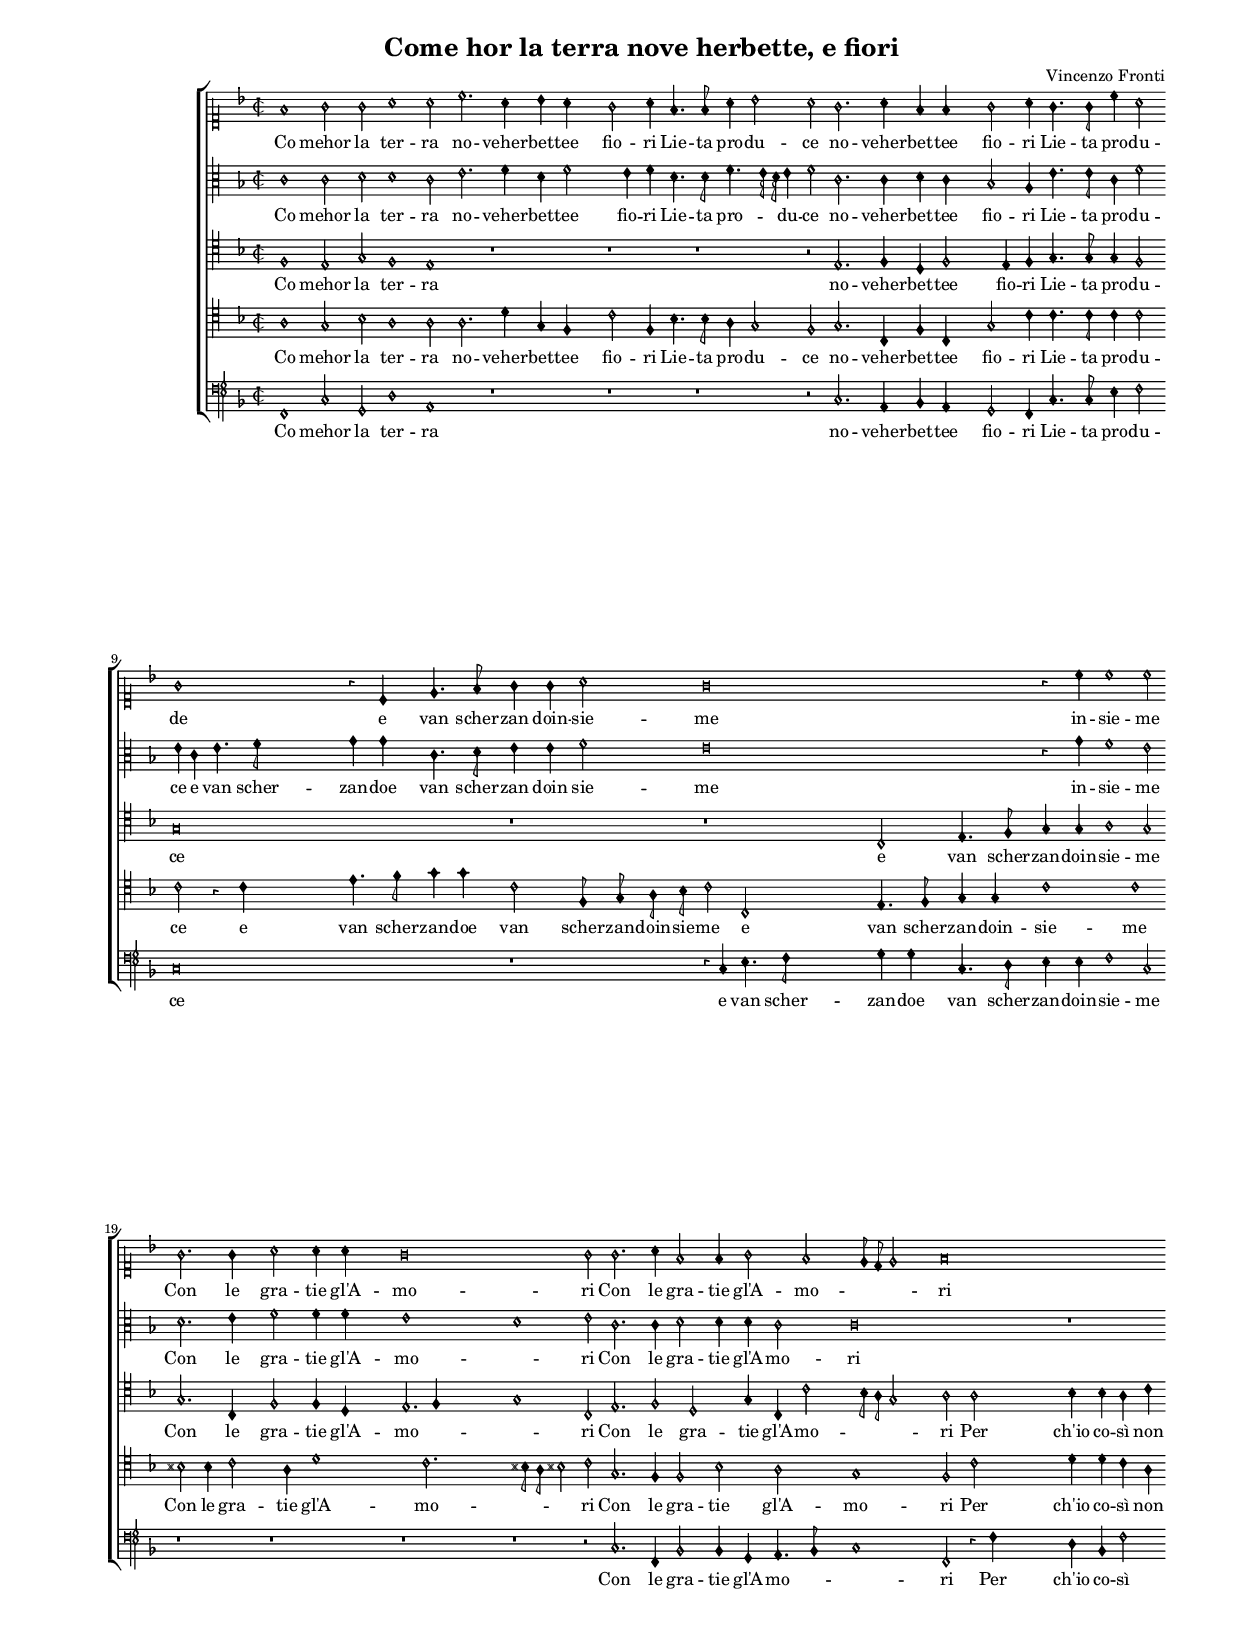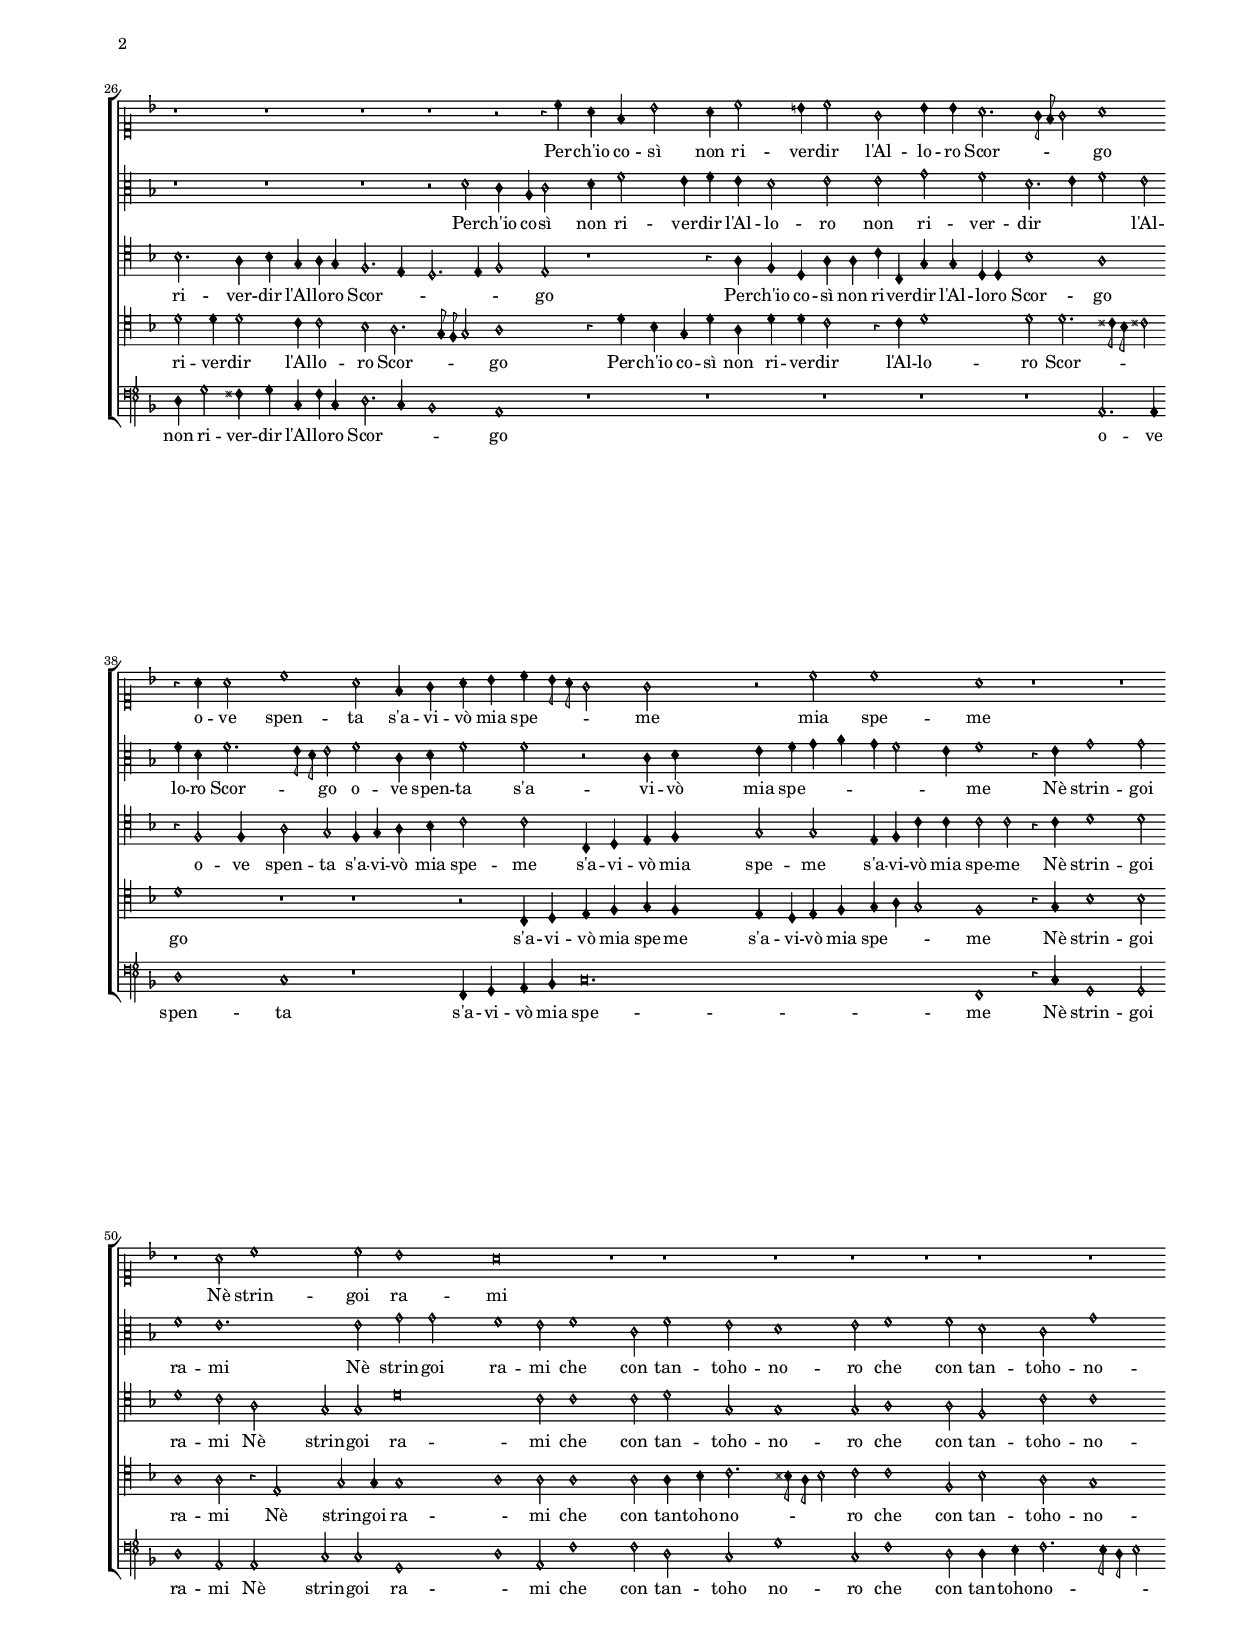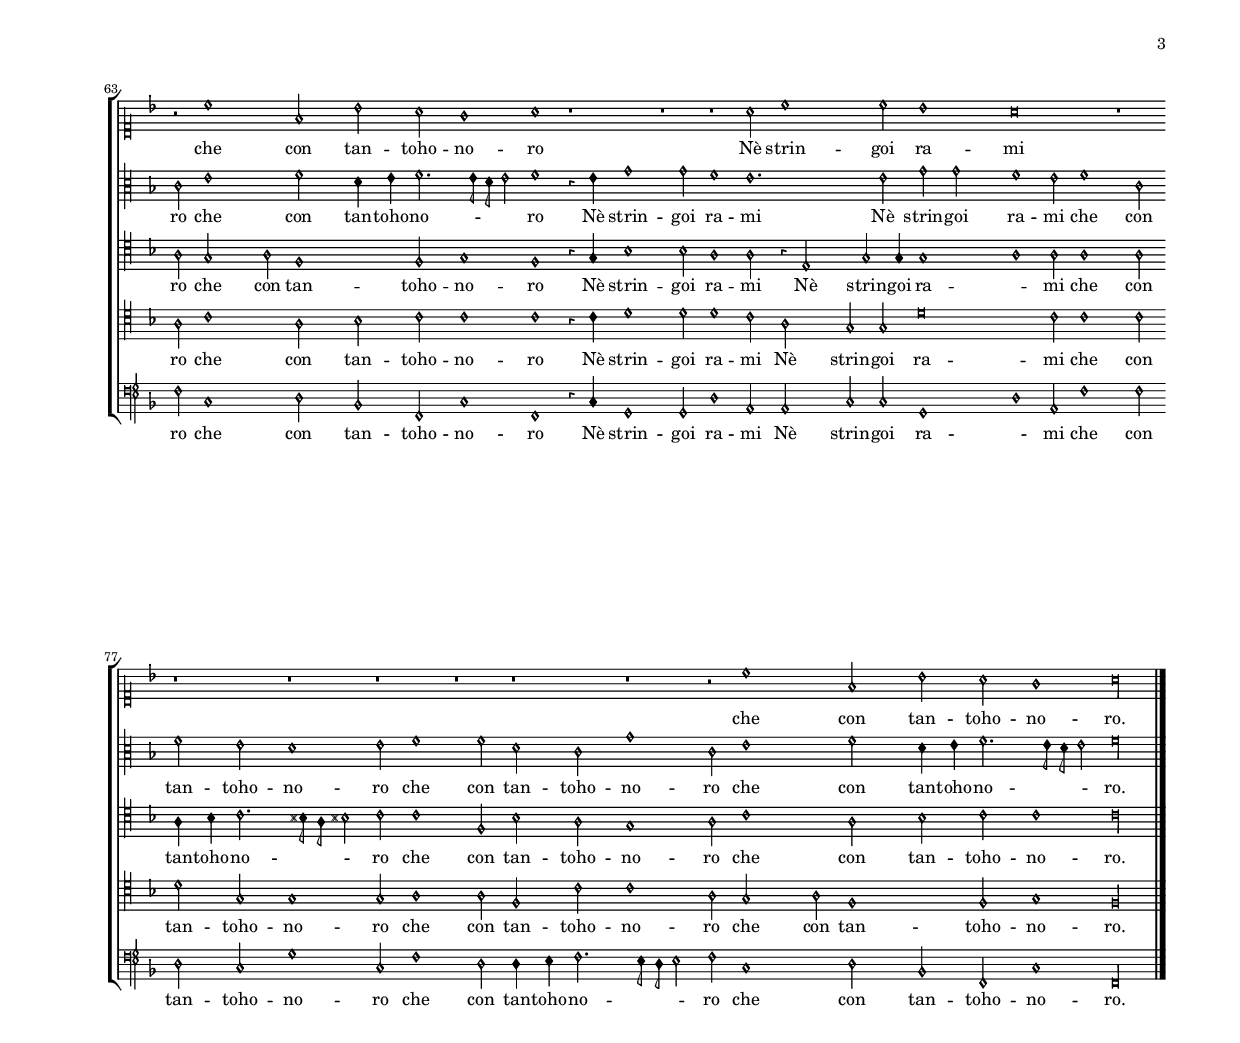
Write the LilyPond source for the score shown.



\version "2.12.0"






#(set-default-paper-size "a4")



\paper {

 top-system-spacing #'basic-distance = #10
  system-system-spacing #'basic-distance = #35
  last-bottom-spacing #'basic-distance = #10 

  line-width    = 177.348\mm

  left-margin   = 19.9965\mm

  top-margin    = 12.656\mm

  bottom-margin = 12.656\mm

  %%indent = 0 \mm
 
  %%set to ##t if your score is less than one page:
 
  ragged-last-bottom = ##t 
  ragged-bottom = ##f
 
  %% system-separator-markup = \slashSeparator 
  
}




\header {

    title = "Come hor la terra nove herbette, e fiori"

    composer = "Vincenzo Fronti"
    
}





AvoiceAA = \relative c'{

\set Score.defaultBarType = "empty"
 \override Staff.TimeSignature #'style = #'mensural
\override Staff.Accidental #'glyph-name-alist = #alteration-mensural-glyph-name-alist
\override Stem #'flag-style = #'mensural
\override Stem #'thickness = #1.0
   \override Voice.NoteHead #'style = #'petrucci
\override Voice.Rest #'style = #'neomensural
\override Score.SpacingSpanner #'spacing-increment = #1.0 % tight spacing     
%% esto se usa para omitir el corchete   override Score.SystemStartBracket #'transparent = ##t
       \clef "petrucci-c1"
 
 
    \key f \major 
    
 
    \time 2/2 

\autoBeamOff

    f1      | % 1
 
   g2 g      | % 2
 
   a1      | % 3
 
\cadenzaOn
   a2 c2.  
\cadenzaOff  | % 4
  
\cadenzaOn
  s4 a bes a  s4 
  \cadenzaOff
          | % 5
  
\cadenzaOn
  g2 a4 f4.  
   \cadenzaOff
              | % 6
 
\set Score.currentBarNumber = #7
   s8 f a4 bes2      | % 7
 
\cadenzaOn
   a g2. 
   \cadenzaOff
          | % 8

\cadenzaOn
    s4 a f f  s4 
   \cadenzaOff
         | % 9
 
\cadenzaOn
   g2 a4 g4. 
     \cadenzaOff
         | % 10
  
  s8 g c4 a2      | % 11
 
 \cadenzaOn
   g1 s1
   \cadenzaOff
              | % 12

\set Score.currentBarNumber = #13
    r4 c, e4. f8      | % 13
 
   g4 g a2      | % 14
 
 \cadenzaOn
   g\breve    
 \cadenzaOff
           | % 15
 
   s1      | % 16

\cadenzaOn
    r4 c c1 
   \cadenzaOff
            | % 17
 
   s2 c          | % 18
 
\set Score.currentBarNumber = #19
\cadenzaOn
   g2. g4  s4 
    \cadenzaOff
        | % 19
 
\cadenzaOn
   a2 a4 a  s2 
   \cadenzaOff
         | % 20
 
 \cadenzaOn
   g\breve    
     \cadenzaOff
        | % 21
 
   s1      | % 22

\cadenzaOn
    g2 g2. 
   \cadenzaOff
          | % 23
 
\cadenzaOn
   s4 a f2  s4 
 \cadenzaOff
               | % 24
 
\set Score.currentBarNumber = #25
\cadenzaOn
   f4 g2 f2  
   \cadenzaOff
         | % 25
 
 \cadenzaOn
   s4 e8 d e2  s1  
 \cadenzaOff
          | % 26
 
 \cadenzaOn
  f\breve  
  \cadenzaOff
        | % 27
 
   s1      | % 28
 
\cadenzaOn
   r1 s4 
  \cadenzaOff
         | % 
   r1     | % 30 
\set Score.currentBarNumber = #31
\cadenzaOn
   r1 s4 
 \cadenzaOff
        | % 31 
   r1 | % 32
   r2 r4 c'      | % 33
 
   a f bes2      | % 34
 
   a4 c2 b4      | % 35
 
   c2 g          | % 36
 
\set Score.currentBarNumber = #37
\cadenzaOn
   bes4 bes a2. 
 \cadenzaOff
           | % 37
  
\cadenzaOn
  s4 g8 f g2   s4 
  \cadenzaOff
          | % 38
    a1      | % 39
 
\cadenzaOn
   r4 a a2  s4 
   \cadenzaOff
          | % 40
  
  c1      | % 41
 
   a2 f4 g          | % 42

\set Score.currentBarNumber = #43
    a bes c bes8 a      | % 43
 
 \cadenzaOn
   g2 g   s1 s1 
  \cadenzaOff
          | % 44
 
   r2 c      | % 45
 
   c1      | % 46
 
   a      | % 47
  
\cadenzaOn
  r1  s2 
   \cadenzaOff
          | % 
 
\set Score.currentBarNumber = #49
  r1 | % 49 
  r1 | % 50
\cadenzaOn
   a2 c1  
   \cadenzaOff
         | % 51
 
   s2 c      | % 52
 
 \cadenzaOn
   bes1  s1
   \cadenzaOff
       | % 53
 
 \cadenzaOn
   a\breve   
   \cadenzaOff
       | % 54
 
\cadenzaOn
   s1  s2 
    \cadenzaOff
             | % 55
 
\set Score.currentBarNumber = #56
   r1  | % 

\cadenzaOn
   r1 s4 
  \cadenzaOff
        | % 57 
   r1 | % 58 
\cadenzaOn
   r1 s2 
 \cadenzaOff
        | % 59 
   r1 | % 60 
\cadenzaOn
   r1 s4 
 \cadenzaOff
        | % 61 
   r1     | % 62
\set Score.currentBarNumber = #63
\cadenzaOn
    r2 c1 
    \cadenzaOff
         | % 63
  
\cadenzaOn
  s2 f, s2 
     \cadenzaOff
          | % 64
 
\cadenzaOn
   bes a  s4 
    \cadenzaOff
         | % 65
 
   g1      | % 66
 
   a      | % 67
  
\cadenzaOn
  r1  s2 
   \cadenzaOff
        | % 
  r1     | % 69 
\set Score.currentBarNumber = #70
  r1 | % 70
\cadenzaOn
   a2 c1  
     \cadenzaOff
        | % 71
 
   s2 c      | % 72
  
  \cadenzaOn
  bes1   s1
  \cadenzaOff
         | % 73
 
 \cadenzaOn
   a\breve  
  \cadenzaOff
        | % 74
  
\cadenzaOn
  s1  s2 
 \cadenzaOff
               | % 75
 
\set Score.currentBarNumber = #76
   r1  | % 

\cadenzaOn
   r1 s4 
 \cadenzaOff
        | % 77 
   r1 | % 78 
\cadenzaOn
   r1 s2 
 \cadenzaOff
        | % 79 
   r1 | % 80 
\cadenzaOn
   r1 s4 
 \cadenzaOff
             | % 81 
\set Score.currentBarNumber = #82
   r1 | % 82
\cadenzaOn
    r2 c1  
   \cadenzaOff
         | % 83

\cadenzaOn
    s2 f,  s2 
   \cadenzaOff
         | % 84
 
\cadenzaOn
   bes a  s4 
    \cadenzaOff
         | % 85
 
   g1     | % 86
 
   a\longa    \bar  "|." 
\override Staff.BarLine #'transparent = ##f

}% end of last bar in partorvoice

 






AvoiceBA = \relative c{

  \override Staff.TimeSignature #'style = #'mensural
\override Staff.Accidental #'glyph-name-alist = #alteration-mensural-glyph-name-alist
\override Stem #'flag-style = #'mensural
\override Stem #'thickness = #1.0
   \override Voice.NoteHead #'style = #'petrucci
\override Voice.Rest #'style = #'neomensural  
\override Score.SpacingSpanner #'spacing-increment = #1.0 % tight spacing     
  \clef "petrucci-c3"
 
    \key f \major 
    
 
    \time 2/2 
\autoBeamOff


    c'1      | % 1
 
   c2 d      | % 2
  
  d1      | % 3
  
\cadenzaOn
  c2 e2.   
\cadenzaOff
   | % 4
 
\cadenzaOn
   s4 f d f2  
  \cadenzaOff
          | % 5
 
\cadenzaOn
   s4 e f d4. 
    \cadenzaOff
         | % 6
 
   s8 d f4. e16 d e4      | % 7
 
\cadenzaOn
   f2 c2.  
    \cadenzaOff
        | % 8
  
\cadenzaOn
  s4 c d c  s4 
   \cadenzaOff
         | % 9
 
\cadenzaOn
   bes2 a4 e'4.
      \cadenzaOff
         | % 10
 
   s8 e c4 f2      | % 11
 
 \cadenzaOn
   e4 c e4. f8  s1 
  \cadenzaOff
         | % 12
 
   g4 g c,4. d8      | % 13

    e4 e f2      | % 14
 
 \cadenzaOn
   e\breve    
    \cadenzaOff
        | % 15
 
   s1      | % 16

\cadenzaOn
    r4 g f1 
     \cadenzaOff
           | % 17
 
   s2 e      | % 18
 
\cadenzaOn
   d2. e4 s4 
      \cadenzaOff
        | % 19
 
\cadenzaOn
   f2 f4 f   s2 
  \cadenzaOff
         | % 20
 
 \cadenzaOn
      e1 s1
    \cadenzaOff
         | % 21
     d      | % 22
  
\cadenzaOn
  e2 c2.  
    \cadenzaOff
        | % 23
 
\cadenzaOn
   s4 c d2  s4 
    \cadenzaOff
         | % 24

\cadenzaOn
    d4 d c2  s4 
  \cadenzaOff
           | % 25

\cadenzaOn
    c\breve   
  \cadenzaOff
          | % 26
  
  \cadenzaOn
  s1 s1   
\cadenzaOff
          | % 27

    r1  | %
\cadenzaOn
    r1 s4 
 \cadenzaOff
         | % 29 
    r1 | % 30 
\cadenzaOn
    r1 s4 
 \cadenzaOff
        | % 31
 
    r2 d      | % 32
 
   c4 a c2      | % 33
 
   d4 f2 e4      | % 34
 
   f e d2      | % 35
 
   e e      | % 36
 
\cadenzaOn
   g f  s4 
  \cadenzaOff
          | % 37
  
\cadenzaOn
  d2. e4   s4 
   \cadenzaOff
         | % 38

    f2 e      | % 39
 
\cadenzaOn
   f4 d f2.  
    \cadenzaOff
          | % 40
 
   s4 e8 d e2      | % 41
 
   f c4 d      | % 42

    f2 f      | % 43
 
 \cadenzaOn
   r c4 d   s1 s1
   \cadenzaOff
         | % 44
 
   e4 f g a      | % 45
 
   g f2 e4      | % 46

    f1      | % 47
 
\cadenzaOn
   r4 e g1  
    \cadenzaOff
           | % 48
 
   s2 g      | % 49
 
   f1      | % 50
 
\cadenzaOn
   e1. 
     \cadenzaOff
          | % 51
 
   s2 e      | % 52

\cadenzaOn
   g g   s1 
  \cadenzaOff
         | % 53

\cadenzaOn
    f1 s1
   \cadenzaOff
         | % 54
 
\cadenzaOn
   e2 f1  
    \cadenzaOff
          | % 55
 
   s2 c      | % 56
 
\cadenzaOn
   f e  s4 
    \cadenzaOff
           | % 57
 
   d1      | % 58
 
\cadenzaOn
   e2 f1  
    \cadenzaOff
          | % 59
 
   s2 f      | % 60
 
\cadenzaOn
   d c  s4 
    \cadenzaOff
          | % 61
 
   g'1      | % 62
 
\cadenzaOn
   c,2 e1  
   \cadenzaOff
         | % 63

\cadenzaOn
    s2 f   s2 
    \cadenzaOff
         | % 64
 
\cadenzaOn
   d4 e f2.  
     \cadenzaOff
         | % 65
 
   s4 e8 d e2      | % 66

    f1      | % 67
 
\cadenzaOn
   r4 e g1  
    \cadenzaOff
         | % 68

    s2 g      | % 69
 
   f1      | % 70
 
\cadenzaOn
   e1. 
     \cadenzaOff
          | % 71
 
   s2 e      | % 72
 
 \cadenzaOn
   g g s1
  \cadenzaOff
          | % 73
 
 \cadenzaOn
   f1   s1
   \cadenzaOff
       | % 74
 
\cadenzaOn
   e2 f1  
    \cadenzaOff
          | % 75
 
   s2 c      | % 76
 
\cadenzaOn
   f e  s4 
      \cadenzaOff
         | % 77
 
   d1      | % 78

\cadenzaOn
    e2 f1  
     \cadenzaOff
         | % 79
 
   s2 f      | % 80
 
\cadenzaOn
   d c   s4 
     \cadenzaOff
         | % 81
 
   g'1      | % 82
 
\cadenzaOn
   c,2 e1  
   \cadenzaOff
          | % 83
 
\cadenzaOn
   s2 f   s2 
   \cadenzaOff
          | % 84
 
\cadenzaOn
   d4 e f2.  
     \cadenzaOff
        | % 85

    s4 e8 d e2    | % 86
 
   f\longa  \bar   "|." 
\override Staff.BarLine #'transparent = ##f
}% end of last bar in partorvoice

 





AvoiceCA = \relative c{

\override Staff.TimeSignature #'style = #'mensural
\override Staff.Accidental #'glyph-name-alist = #alteration-mensural-glyph-name-alist
\override Stem #'flag-style = #'mensural
\override Stem #'thickness = #1.0
   \override Voice.NoteHead #'style = #'petrucci
\override Voice.Rest #'style = #'neomensural
\override Score.SpacingSpanner #'spacing-increment = #1.0 % tight spacing     
    \clef "petrucci-c4"
     
 
    \key f \major 
    
 
    \time 2/2 
\autoBeamOff

    f1      | % 1
 
   e2 g      | % 2
 
   f1      | % 3

\cadenzaOn
    e   s4 
\cadenzaOff  | % 4
  
\cadenzaOn
  r1 s4 
\cadenzaOff
         | % 
 
\cadenzaOn
  r1 s8 
\cadenzaOff
        | % 6 
  r1 | % 7
\cadenzaOn
   r2 e2.  
  \cadenzaOff
         | % 8

\cadenzaOn
    s4 f d f2 
   \cadenzaOff
          | % 9
  
\cadenzaOn
  s4 e f g4.  
    \cadenzaOff
         | % 10
 
   s8 g g4 f2      | % 11
   
   \cadenzaOn
    g\breve   
  \cadenzaOff
          | % 12
 
   s1      | % 13
 
   r1  | % 

\cadenzaOn
   r1 s1
 \cadenzaOff
          | % 15
    
   c,2 e4. f8      | % 16

\cadenzaOn
    g4 g a1 
    \cadenzaOff
            | % 17
 
   s2 g      | % 18
 
\cadenzaOn
   g2. c,4  s4 
    \cadenzaOff
          | % 19

\cadenzaOn
    f2 f4 d  s2 
     \cadenzaOff
          | % 20
 
 \cadenzaOn
   e2. f4   s1
   \cadenzaOff
       | % 21
 
   g1      | % 22
 
\cadenzaOn
   c,2 e2. 
    \cadenzaOff
           | % 23

\cadenzaOn
    s4 f2 d2  
    \cadenzaOff
         | % 24
 
\cadenzaOn
   s4 g c, c'2  
    \cadenzaOff
         | % 25
 
 \cadenzaOn
   s4 bes8 a g2  s1  
   \cadenzaOff
        | % 26
 
 \cadenzaOn
   a2 a   s1
   \cadenzaOff
        | % 27
 
   bes4 bes a c      | % 28
 
\cadenzaOn
   bes2. a4  s4 
    \cadenzaOff
         | % 29
 
   bes g a g      | % 30
 
\cadenzaOn
   f2. e4   s4 
    \cadenzaOff
         | % 31

    d2. e4      | % 32
 
   f2 e      | % 33
 
   r1  | % 
 
   r4 a f d      | % 35
 
   a' a c c,      | % 36
 
\cadenzaOn
   g' g d d  s4 
   \cadenzaOff
          | % 37
 
\cadenzaOn
   bes'1  s4 
   \cadenzaOff
         | % 38

    a1      | % 39
 
\cadenzaOn
   r4 f2 f4   s4 
  \cadenzaOff
          | % 40
  
  a2 g      | % 41
 
   f4 g a bes      | % 42

    c2 c      | % 43
 
 \cadenzaOn
   c,4 d e f    s1 s1
     \cadenzaOff
       | % 44
 
   g2 g      | % 45
 
   e4 f c' c      | % 46
 
   c2 c      | % 47
 
\cadenzaOn
   r4 c d1   
   \cadenzaOff
          | % 48

    s2 d      | % 49

    d1      | % 50
 
\cadenzaOn
   c2 a  s2 
   \cadenzaOff
          | % 51
 
   g g      | % 52

\cadenzaOn
    d'\breve   
 \cadenzaOff
           | % 53

\cadenzaOn
    s1    s1
  \cadenzaOff
         | % 54
 
\cadenzaOn
   c2 c1 
    \cadenzaOff
          | % 55
 
   s2 c      | % 56
 
\cadenzaOn
   d g, s4 
    \cadenzaOff
          | % 57
 
   g1      | % 58
 
\cadenzaOn
   g2 a1  
    \cadenzaOff
          | % 59

    s2 a      | % 60
 
\cadenzaOn
   f c' s4 
     \cadenzaOff
          | % 61
 
   c1      | % 62
 
\cadenzaOn
   a2 g  s2 
      \cadenzaOff
         | % 63
 
\cadenzaOn
   a f1  
     \cadenzaOff
         | % 64
 
\cadenzaOn
   s2 f  s4 
       \cadenzaOff
        | % 65

    g1      | % 66
 
   f      | % 67
 
\cadenzaOn
   r4 g bes1  
    \cadenzaOff
         | % 68
 
   s2 bes      | % 69
 
   a1      | % 70
 
\cadenzaOn
   a2 r4 e2 s4 
      \cadenzaOff
         | % 71

    s4 g2 g4      | % 72
 
   \cadenzaOn
    g1 s1
     \cadenzaOff
        | % 73
   
   \cadenzaOn
   a s1
  \cadenzaOff
         | % 74
 
\cadenzaOn
   a2 a1  
   \cadenzaOff
           | % 75
 
   s2 a      | % 76
 
\cadenzaOn
   a4 bes c2.  
   \cadenzaOff
          | % 77
 
   s4 bis8 a bis!2      | % 78
 
\cadenzaOn
   c c1 
     \cadenzaOff
         | % 79

    s2 f,      | % 80
 
\cadenzaOn
   bes a  s4 
    \cadenzaOff
         | % 81
 
   g1      | % 82
 
\cadenzaOn
   a2 c1 
     \cadenzaOff
         | % 83
  
\cadenzaOn
  s2 a   s2 
   \cadenzaOff
          | % 84
  
\cadenzaOn
  bes c  s4 
    \cadenzaOff
         | % 85
 
   c1    | % 86
 
   c\longa   \bar   "|." 
\override Staff.BarLine #'transparent = ##f
}% end of last bar in partorvoice

 





AvoiceDA = \relative c{

   \override Staff.TimeSignature #'style = #'mensural
\override Staff.Accidental #'glyph-name-alist = #alteration-mensural-glyph-name-alist
\override Stem #'flag-style = #'mensural
\override Stem #'thickness = #1.0
   \override Voice.NoteHead #'style = #'petrucci
\override Voice.Rest #'style = #'neomensural
\override Score.SpacingSpanner #'spacing-increment = #1.0 % tight spacing     
    \clef "petrucci-c4"

 
    \key f \major 
    

    \time 2/2 
\autoBeamOff


    a'1      | % 1
 
   g2 bes      | % 2
 
   a1      | % 3
 
\cadenzaOn
   a2 a2. 
\cadenzaOff
       | % 4
 
\cadenzaOn
   s4 d g, f  s4 
 \cadenzaOff
           | % 5
 
\cadenzaOn
   c'2 f,4 bes4.  
  \cadenzaOff
          | % 6
 
   s8 bes a4 g2      | % 7
 
\cadenzaOn
   f g2. 
     \cadenzaOff
         | % 8
 
\cadenzaOn
   s4 c, f c  s4 
     \cadenzaOff
          | % 9
 
\cadenzaOn
   g'2 c4 c4. 
    \cadenzaOff
         | % 10
 
   s8 c c4 c2      | % 11

\cadenzaOn
    c r4 c  s1   
     \cadenzaOff
       | % 12
 
   e4. f8 g4 g      | % 13

    c,2 f,8 g a bes      | % 14
 
   \cadenzaOn
   c2 c,  s1
    \cadenzaOff
       | % 15
 
   e4. f8 g4 g      | % 16
 
\cadenzaOn
   c1  s2  
   \cadenzaOff
         | % 17

    c1      | % 18
 
\cadenzaOn
   bis2 bis4 c2  
   \cadenzaOff
         | % 19
 
\cadenzaOn
   s4 a d1 
    \cadenzaOff
         | % 20
 
 \cadenzaOn
   s2 c2. s2.    
   \cadenzaOff
         | % 21
  
  s4 bis!8 a bis!2      | % 22

\cadenzaOn
    c g2.  
    \cadenzaOff
         | % 23
 
\cadenzaOn
   s4 f f2 s4  
  \cadenzaOff
         | % 24
  
\cadenzaOn
  bes2 a  s4 
  \cadenzaOff
           | % 25

\cadenzaOn
    g1  s1   
     \cadenzaOff
       | % 26

\cadenzaOn
   f2 c'   s1 
    \cadenzaOff
       | % 27
 
   d4 d c a      | % 28
 
\cadenzaOn
   d2 d4 d2  
   \cadenzaOff
          | % 29

    s4 c c2      | % 30

\cadenzaOn
    bes a2.  
  \cadenzaOff
           | % 31
 
   s4 g8 f g2      | % 32
 
   a1      | % 33
 
   r4 d bes g      | % 34
 
   d' a d d      | % 35
 
   c2 r4 c      | % 36
 
\cadenzaOn
   d1  s4 
    \cadenzaOff
         | % 37
 
\cadenzaOn
   d2 d2. 
    \cadenzaOff
           | % 38
 
   s4 cis8  bes cis!2      | % 39
 
\cadenzaOn
   d1  s4 
     \cadenzaOff
        | % 40

    r1  | % 
 
    r1 | % 42
   r2 c,4 d      | % 43
 
 \cadenzaOn
   e f g f  s1  s1
   \cadenzaOff
         | % 44
 
   e4 d e f      | % 45
 
   g a g2      | % 46
 
   f1      | % 47
 
\cadenzaOn
   r4 g bes1  
   \cadenzaOff
          | % 48
 
   s2 bes      | % 49
 
   a1      | % 50
 
\cadenzaOn
   a2 r4 e2 s4 
     \cadenzaOff
          | % 51

    s4 g2 g4      | % 52
 
 \cadenzaOn
    g1 s1
     \cadenzaOff
       | % 53
  
  \cadenzaOn
  a1  s1
   \cadenzaOff
       | % 54

\cadenzaOn
    a2 a1   
    \cadenzaOff
          | % 55
 
   s2 a      | % 56
 
\cadenzaOn
   a4 bes c2. 
     \cadenzaOff
          | % 57
 
   s4 bis8 a bis2      | % 58
 
\cadenzaOn
   c c1  
   \cadenzaOff
           | % 59
 
   s2 f,      | % 60
 
\cadenzaOn
   bes a  s4 
   \cadenzaOff
          | % 61
 
   g1      | % 62
 
\cadenzaOn
   a2 c1   
   \cadenzaOff
        | % 63

\cadenzaOn
    s2 a  s2 
  \cadenzaOff
           | % 64

\cadenzaOn
    bes c s4 
   \cadenzaOff
           | % 65
 
   c1      | % 66

    c      | % 67
 
\cadenzaOn
   r4 c d1  
   \cadenzaOff
          | % 68
 
   s2 d      | % 69
 
   d1      | % 70
 
\cadenzaOn
   c2 a  s2 
    \cadenzaOff
          | % 71
 
   g g      | % 72
 
 \cadenzaOn
   d'\breve  
    \cadenzaOff
       | % 73
 
 \cadenzaOn
   s1  s1   
  \cadenzaOff
         | % 74
 
\cadenzaOn
   c2 c1  
   \cadenzaOff
         | % 75
 
   s2 c      | % 76
 
\cadenzaOn
   d g,  s4 
     \cadenzaOff
          | % 77
 
   g1      | % 78

\cadenzaOn
    g2 a1  
    \cadenzaOff
          | % 79

    s2 a      | % 80
 
\cadenzaOn
   f c' s4 
    \cadenzaOff
           | % 81
 
   c1      | % 82
 
\cadenzaOn
   a2 g   s2 
  \cadenzaOff
           | % 83
 
\cadenzaOn
   a f1  
    \cadenzaOff
         | % 84
 
\cadenzaOn
   s2 f  s4 
    \cadenzaOff
         | % 85
 
   g1    | % 86
 
   f\longa   \bar   "|." 
\override Staff.BarLine #'transparent = ##f
}% end of last bar in partorvoice

 





AvoiceEA = \relative c{

     \override Staff.TimeSignature #'style = #'mensural
\override Staff.Accidental #'glyph-name-alist = #alteration-mensural-glyph-name-alist
\override Stem #'flag-style = #'mensural
\override Stem #'thickness = #1.0
   \override Voice.NoteHead #'style = #'petrucci
\override Voice.Rest #'style = #'neomensural
\override Score.SpacingSpanner #'spacing-increment = #1.0 % tight spacing 
      \clef "petrucci-f4"   
 
    \key f \major 
    
 
    \time 2/2 
\autoBeamOff


    f,1      | % 1
  
  c'2 g      | % 2
 
   d'1      | % 3
 
\cadenzaOn
   a  s4 
\cadenzaOff
     | % 4
 
\cadenzaOn
   r1 s4 
 \cadenzaOff
         | % 
 
\cadenzaOn
   r1 s8 
 \cadenzaOff
        | % 6 
   r1 | % 7
\cadenzaOn
   r2 c2.  
   \cadenzaOff
         | % 8
 
\cadenzaOn
   s4 a bes a  s4 
   \cadenzaOff
          | % 9
 
\cadenzaOn
   g2 f4 c'4. 
    \cadenzaOff
          | % 10
 
   s8 c e4 f2      | % 11

\cadenzaOn
    c\breve  
     \cadenzaOff
       | % 12

    s1      | % 13
 
   r1  | % 

\cadenzaOn
    r4 c e4. f8  s1 
   \cadenzaOff
         | % 15

    g4 g c,4. d8      | % 16
 
\cadenzaOn
   e4 e f1  
    \cadenzaOff
           | % 17
  
  s2 c      | % 18
 
\cadenzaOn
   r1 s4 
 \cadenzaOff
        | % 

\cadenzaOn
   r1 s2 
 \cadenzaOff
        | % 20 
 
 \cadenzaOn
 r1 s1
    \cadenzaOff
        | % 21 
  
  r1 | % 22
\cadenzaOn
    r2 c2. 
    \cadenzaOff
         | % 23
 
\cadenzaOn
   s4 f, bes2 s4 
      \cadenzaOff
         | % 24

\cadenzaOn
    bes4 g a4. bes8 s4 
     \cadenzaOff
         | % 25
 
 \cadenzaOn
   c1   s1
    \cadenzaOff
         | % 26
 
 \cadenzaOn
   f,2 r4 f'  s1 
    \cadenzaOff
         | % 27
 
   d4 bes f'2      | % 28

\cadenzaOn
    d4 g2 fis4 s4 
     \cadenzaOff
         | % 29
 
   g c, fis c      | % 30
 
\cadenzaOn
   d2. c4  s4 
    \cadenzaOff
          | % 31
 
   bes1      | % 32
 
   a      | % 33

   r1  | % 
 
   r1 | % 35 
   r1 | % 36 
\cadenzaOn
   r1 s4 
  \cadenzaOff
        | % 37 
\cadenzaOn
   r1 s4 
 \cadenzaOff
        | % 38
   a2. a4      | % 39
 
\cadenzaOn
   d1  s4 
   \cadenzaOff
         | % 40
 
   c1      | % 41
 
   r1  | % 
 
   f,4 g a bes      | % 43

\cadenzaOn
  c\breve.    
 \cadenzaOff
         | % 44
 
   s1      | % 45
  
  s1      | % 46
 
   f,      | % 47
 
\cadenzaOn
   r4 c' g1 
    \cadenzaOff
           | % 48
 
   s2 g      | % 49
 
   d'1      | % 50
 
\cadenzaOn
   a2 a s2 
    \cadenzaOff
           | % 51
 
   c c      | % 52
 
  \cadenzaOn
    g1  s1
   \cadenzaOff
         | % 53
    
    \cadenzaOn
    d'   s1
   \cadenzaOff
         | % 54
 
\cadenzaOn
   a2 f'1  
   \cadenzaOff
         | % 55
 
   s2 f      | % 56
 
\cadenzaOn
   d c  s4 
   \cadenzaOff
           | % 57
 
   g'1      | % 58
 
\cadenzaOn
   c,2 f1  
    \cadenzaOff
          | % 59
  
  s2 d      | % 60
  
 \cadenzaOn
 d4 e f2. 
  \cadenzaOff
            | % 61
 
   s4 e8 d e2      | % 62
 
\cadenzaOn
   f c1  
  \cadenzaOff
            | % 63
 
\cadenzaOn
   s2 d  s2 
     \cadenzaOff
          | % 64
  
\cadenzaOn
  bes f   s4 
     \cadenzaOff
         | % 65
 
   c'1      | % 66
 
   f,      | % 67
 
\cadenzaOn
   r4 c' g1 
   \cadenzaOff
           | % 68
 
   s2 g      | % 69
 
   d'1      | % 70
 
\cadenzaOn
   a2 a  s2 
   \cadenzaOff
          | % 71
 
   c c      | % 72
 
 \cadenzaOn
     g1 s1
   \cadenzaOff
           | % 73
   
   \cadenzaOn
   d'  s1
  \cadenzaOff
         | % 74

\cadenzaOn
    a2 f'1  
    \cadenzaOff
        | % 75
 
   s2 f      | % 76
 
\cadenzaOn
   d c  s4 
     \cadenzaOff
         | % 77
 
   g'1      | % 78
 
\cadenzaOn
   c,2 f1  
    \cadenzaOff
          | % 79
 
   s2 d      | % 80
 
\cadenzaOn
   d4 e f2. 
      \cadenzaOff
         | % 81
 
   s4 e8 d e2      | % 82

 \cadenzaOn
   f c1  
     \cadenzaOff
          | % 83
 
\cadenzaOn
   s2 d  s2 
     \cadenzaOff
          | % 84
 
\cadenzaOn
   bes f  s4 
      \cadenzaOff
         | % 85
 
   c'1     | % 86

    f,\longa   \bar   "|." 
\override Staff.BarLine #'transparent = ##f
}% end of last bar in partorvoice




      ApartAverseA = \lyricmode { 

\set stanza = \skip4 Co  mehor la ter -- ra no --
  veher -- bet -- tee fio -- ri Lie --  ta  pro -- du -- ce no -- veher --
  bet -- tee fio -- ri Lie -- ta pro -- du -- de e van scher -- zan doin
  -- sie --  me       in -- sie -- me Con le gra -- tie  gl'A  -- mo --
  ri  Con       le gra -- tie  gl'A  -- mo -- \skip4 \skip4 \skip4 ri Per --
   ch'io  co --  sì  non ri -- ver -- dir  l'Al  -- lo -- ro Scor --
  \skip4 \skip4 \skip4 go o -- ve spen -- ta  s'a  -- vi --  vò  mia spe --
  \skip4 \skip4 \skip4 me mia spe -- me  Nè  strin -- goi ra -- mi  che      
  con tan -- toho -- no -- ro  Nè  strin -- goi ra -- mi  che       con
  tan -- toho -- no --  ro. 
}
      


ApartBverseA = \lyricmode { 
\set stanza = \skip4 Co  mehor la ter -- ra no --
  veher -- bet --  tee       fio -- ri Lie --  ta  pro -- \skip4 \skip4 du -- ce no
  -- veher -- bet -- tee fio -- ri Lie -- ta pro -- du -- ce e van scher
  -- zan -- doe van scher -- zan doin sie --  me       in -- sie -- me
  Con le gra -- tie  gl'A  -- mo -- \skip4 ri  Con       le gra -- tie
   gl'A  -- mo -- ri Per --  ch'io  co --  sì  non ri -- ver -- dir
   l'Al  -- lo -- ro non ri -- ver --  dir       \skip4 \skip4  l'Al  -- lo
  -- ro Scor -- \skip4 \skip4 go o -- ve spen -- ta  s'a  -- vi --
   vò  mia spe -- \skip4 \skip4 \skip4 \skip4  \skip4  me  Nè  strin -- goi ra
  --  mi        Nè  strin -- goi ra -- mi  che       con tan -- toho --
  no -- ro  che       con tan -- toho -- no -- ro  che       con tan --
  toho -- no -- \skip4 \skip4 \skip4 ro  Nè  strin -- goi ra --  mi        Nè 
  strin -- goi ra -- mi  che       con tan -- toho -- no -- ro  che  
      con tan -- toho -- no -- ro  che       con tan -- toho -- no --
  \skip4 \skip4 \skip4  ro. 
}
      


ApartCverseA = \lyricmode { 
\set stanza = \skip4 Co  mehor la ter -- ra no
  -- veher -- bet --  tee       fio -- ri Lie -- ta pro -- du -- ce e van
  scher -- zan -- doin -- sie -- me Con le gra -- tie  gl'A  -- mo --
  \skip4 \skip4 ri  Con       le gra -- tie  gl'A  -- mo -- \skip4
  \skip4 \skip4 ri Per  ch'io  co --  sì  non ri -- ver -- dir  l'Al  -- lo
  -- ro Scor -- \skip4 \skip4 \skip4 \skip4 go Per --  ch'io  co --
   sì  non ri -- ver -- dir  l'Al  -- lo -- ro Scor -- go o -- ve spen
  -- ta  s'a  -- vi --  vò  mia spe -- me  s'a  -- vi --  vò  mia spe
  -- me  s'a  -- vi --  vò  mia spe -- me  Nè  strin -- goi ra -- mi
   Nè  strin -- goi ra -- mi  che       con tan -- toho -- no -- ro
   che       con tan -- toho -- no -- ro che con tan -- toho -- no --
  ro  Nè  strin -- goi ra -- mi  Nè       strin -- goi ra -- \skip4 mi
   che       con tan -- toho -- no -- \skip4 \skip4 \skip4 ro  che       con
  tan -- toho -- no -- ro  che       con tan -- toho -- no --  ro. 
}
      


ApartDverseA = \lyricmode { 
\set stanza = \skip4 Co  mehor la ter -- ra no
  -- veher -- bet -- tee fio -- ri Lie -- ta pro -- du -- ce no -- veher
  -- bet -- tee fio -- ri Lie -- ta pro -- du -- ce e van scher -- zan --
  doe van scher -- zan -- doin -- sie -- me e van scher -- zan -- doin -- sie -- me Con le
  gra -- tie  gl'A  -- mo -- \skip4 \skip4 \skip4 ri  Con       le gra -- tie
   gl'A  -- mo -- ri Per  ch'io  co --  sì  non ri -- ver --  dir      
   l'Al  -- lo -- ro Scor -- \skip4 \skip4 \skip4 go Per --  ch'io  co --
   sì  non ri -- ver -- dir  l'Al  -- lo -- ro Scor -- \skip4 \skip4
  \skip4 go  s'a  -- vi --  vò  mia spe -- me  s'a  -- vi --  vò  mia spe --
  \skip4 \skip4 me  Nè  strin -- goi ra -- mi  Nè       strin -- goi ra
  -- \skip4 mi  che       con tan -- toho -- no -- \skip4 \skip4 \skip4 ro
   che       con tan -- toho -- no -- ro  che       con tan -- toho --
  no -- ro  Nè  strin -- goi ra -- mi  Nè  strin -- goi ra -- mi  che
          con tan -- toho -- no -- ro  che       con tan -- toho -- no --
  ro che con tan -- toho -- no --  ro. 
}
      


ApartEverseA = \lyricmode { 
\set stanza = \skip4 Co  mehor la ter -- ra no
  -- veher -- bet -- tee fio -- ri Lie -- ta pro -- du -- ce e van scher
  -- zan -- doe van scher -- zan -- doin -- sie -- me  Con       le gra
  -- tie  gl'A  -- mo -- \skip4 \skip4 ri Per  ch'io  co --  sì  non
  ri -- ver -- dir  l'Al  -- lo -- ro Scor -- \skip4 \skip4 go o -- ve
  spen -- ta  s'a  -- vi --  vò  mia spe -- me  Nè  strin -- goi ra --
  mi  Nè  strin -- goi ra -- \skip4 mi  che       con tan -- toho no --
  ro  che       con tan -- toho -- no -- \skip4 \skip4 \skip4 ro  che       con
  tan -- toho -- no -- ro  Nè  strin -- goi ra -- mi  Nè  strin -- goi
  ra -- \skip4 mi  che       con tan -- toho -- no -- ro  che       con
  tan -- toho -- no -- \skip4 \skip4 \skip4 ro  che       con tan -- toho --
  no --  ro. 
}






\score {
 
    << 

        \context StaffGroup = G<<
 
            \context Staff = ApartA << 

                \context Voice = AvoiceAA \AvoiceAA

            >>

              \context Lyrics = ApartAverseA\lyricsto AvoiceAA  \ApartAverseA


            \context Staff = ApartB <<
 
                \context Voice = AvoiceBA \AvoiceBA

            >>


			   \context Lyrics = ApartBverseA\lyricsto AvoiceBA  \ApartBverseA

            \context Staff = ApartC <<
 
                \context Voice = AvoiceCA \AvoiceCA

            >>

			

			     \context Lyrics = ApartCverseA\lyricsto AvoiceCA  \ApartCverseA
 
 
           \context Staff = ApartD <<
 
                \context Voice = AvoiceDA \AvoiceDA
 
           >>


		        \context Lyrics = ApartDverseA\lyricsto AvoiceDA  \ApartDverseA

		   
            \context Staff = ApartE <<
 
                \context Voice = AvoiceEA \AvoiceEA

            >>


			    \context Lyrics = ApartEverseA\lyricsto AvoiceEA  \ApartEverseA


        >> %end of StaffGroupG




      \set Score.skipBars = ##t

          \set Score.markFormatter = #format-mark-box-letters %%boxed rehearsal-marks
 
      \override Score.TimeSignature #'style = #'() %%makes timesigs always numerical

      %% remove previous line to get cut-time/alla breve or common time
 
      \set Score.pedalSustainStyle = #'mixed
 
       %% make spanners comprise the note it end on, so that there is no doubt that this note is included.

       \override Score.TrillSpanner #'(bound-details right padding) = #-2
 
     \override Score.TextSpanner #'(bound-details right padding) = #-1

      %% Lilypond's normal textspanners are too weak:
  
      \override Score.TextSpanner #'dash-period = #1
 
     \override Score.TextSpanner #'dash-fraction = #0.5
 
     %% lilypond chordname font, like mscore jazzfont, is both far too big and extremely ugly (olagunde@start.no):

      \override Score.ChordName #'font-family = #'roman
 
      \override Score.ChordName #'font-size =#0
 
      %% In my experience the normal thing in printed scores is maj7 and not the triangle. (olagunde):

      \set Score.majorSevenSymbol = \markup {maj7}

  >>

 

 %% Boosey and Hawkes, and Peters, have barlines spanning all staff-groups in a score,

  %% Eulenburg and Philharmonia, like Lilypond, have no barlines between staffgroups.

  %% If you want the Eulenburg/Lilypond style, comment out the following line:
 

 \layout {\context {\Score \override BarLine #'transparent = ##t}}

}%% end of score-block

 

#(set-global-staff-size 14)
